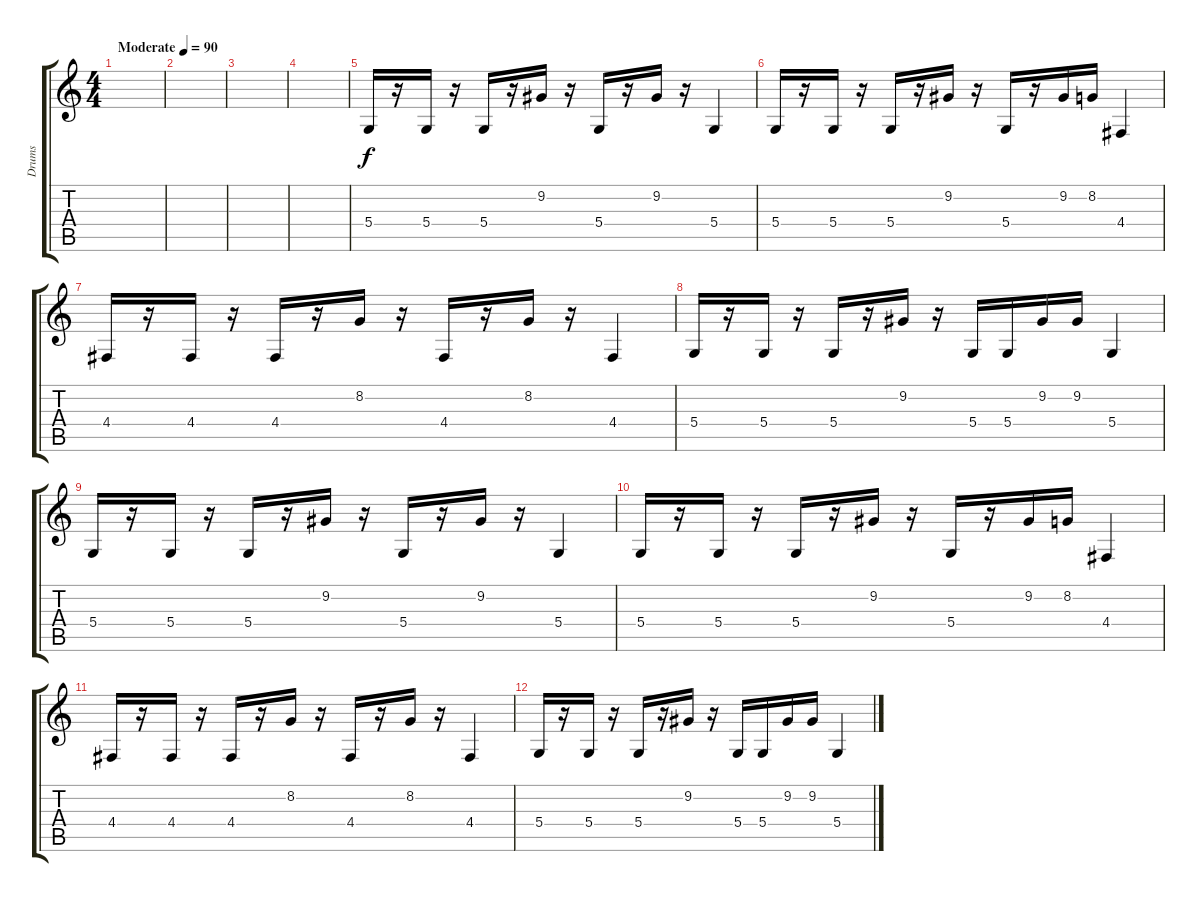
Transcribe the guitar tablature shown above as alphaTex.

\track ("Drums" "Drums") {instrument melodictom}
\staff {score tabs}
\tuning (E4 B3 G3 D3 A2 E2) {hide}
\ts (4 4)
\tempo (90 "Moderate")
\clef g2
\ks c
|
|
|
|
5.4.16 r.16 5.4.16 r.16 5.4.16 r.16 9.2.16 r.16 5.4.16 r.16 9.2.16 r.16 5.4.4 |
5.4.16 r.16 5.4.16 r.16 5.4.16 r.16 9.2.16 r.16 5.4.16 r.16 9.2.16 8.2.16 4.4.4 |
4.4.16 r.16 4.4.16 r.16 4.4.16 r.16 8.2.16 r.16 4.4.16 r.16 8.2.16 r.16 4.4.4 |
5.4.16 r.16 5.4.16 r.16 5.4.16 r.16 9.2.16 r.16 5.4.16 5.4.16 9.2.16 9.2.16 5.4.4 |
5.4.16 r.16 5.4.16 r.16 5.4.16 r.16 9.2.16 r.16 5.4.16 r.16 9.2.16 r.16 5.4.4 |
5.4.16 r.16 5.4.16 r.16 5.4.16 r.16 9.2.16 r.16 5.4.16 r.16 9.2.16 8.2.16 4.4.4 |
4.4.16 r.16 4.4.16 r.16 4.4.16 r.16 8.2.16 r.16 4.4.16 r.16 8.2.16 r.16 4.4.4 |
5.4.16 r.16 5.4.16 r.16 5.4.16 r.16 9.2.16 r.16 5.4.16 5.4.16 9.2.16 9.2.16 5.4.4
